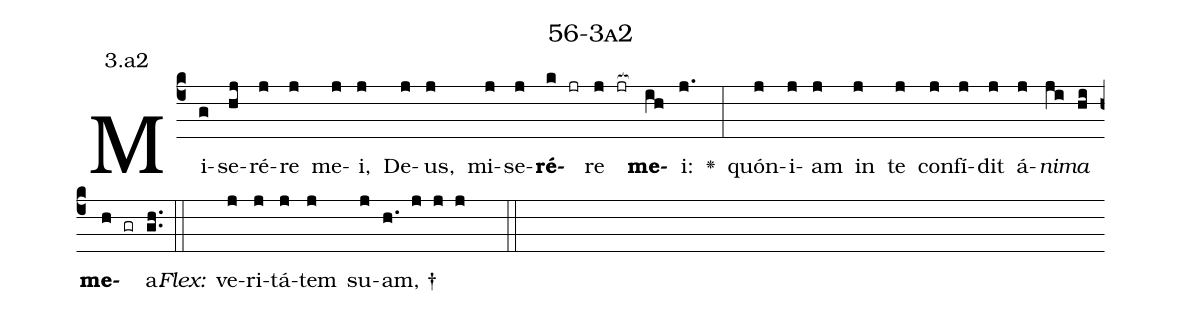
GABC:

name: 56-3a2;
annotation: 3.a2;
%%
(c4)Mi(g)se(hj)ré(j)re(j) me(j)i,(j) De(j)us,(j) mi(j)se(j)<b>ré</b>(k jr)re(j jr[ocb:1{]) <b>me</b>(ih[ocb:0}])i:(j.) <v>\greheightstar</v>(:) quón(j)i(j)am(j) in(j) te(j) con(j)fí(j)dit(j) á(j)<i>ni</i>(ji)<i>ma</i>(hi) <b>me</b>(h gr)a.(gh..) (::)
<i>Flex:</i>()  ve(j)ri(j)tá(j)tem(j) su(j)am, †(h. j j j  ::)

%E(j) u(j) o(ji) u(hi) a(h) e.(gh..) (::)
